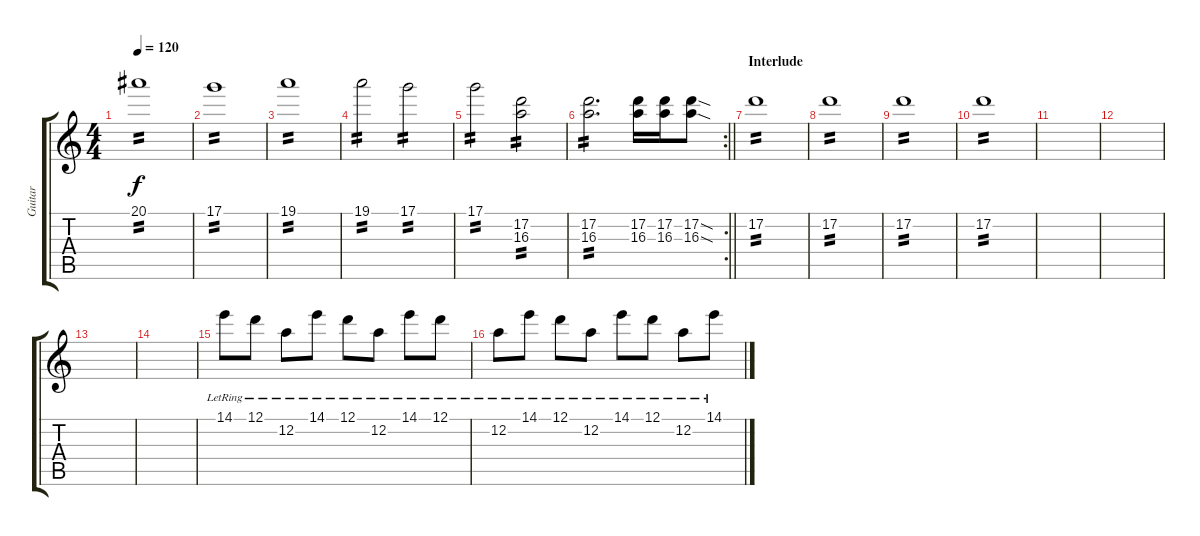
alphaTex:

\track ("Guitar" "Guitar") {instrument distortionguitar}
\staff {score tabs}
\tuning (D4 A3 F3 C3 G2 C2) {hide}
\ts (4 4)
\tempo 120
\clef g2
\ks c
20.1.1{tp 2 dy f} |
17.1.1{tp 2} |
19.1.1{tp 2} |
19.1.2{tp 2} 17.1.2{tp 2} |
17.1.2{tp 2} (17.2 16.3).2{tp 2} |
\rc 2
\barLineRight lightlight
(17.2 16.3).2{d tp 2} (17.2 16.3).16 (17.2 16.3).16 (17.2{sod} 16.3{sod}).8 |
\section ("" "Interlude")
17.2.1{tp 2 volume 0} |
17.2.1{tp 2} |
17.2.1{tp 2} |
17.2.1{tp 2} |
|
|
|
|
14.1{lr}.8{volume 13 instrument electricguitarjazz} 12.1{lr}.8 12.2{lr}.8 14.1{lr}.8 12.1{lr}.8 12.2{lr}.8 14.1{lr}.8 12.1{lr}.8 |
12.2{lr}.8 14.1{lr}.8 12.1{lr}.8 12.2{lr}.8 14.1{lr}.8 12.1{lr}.8 12.2{lr}.8 14.1{lr}.8
